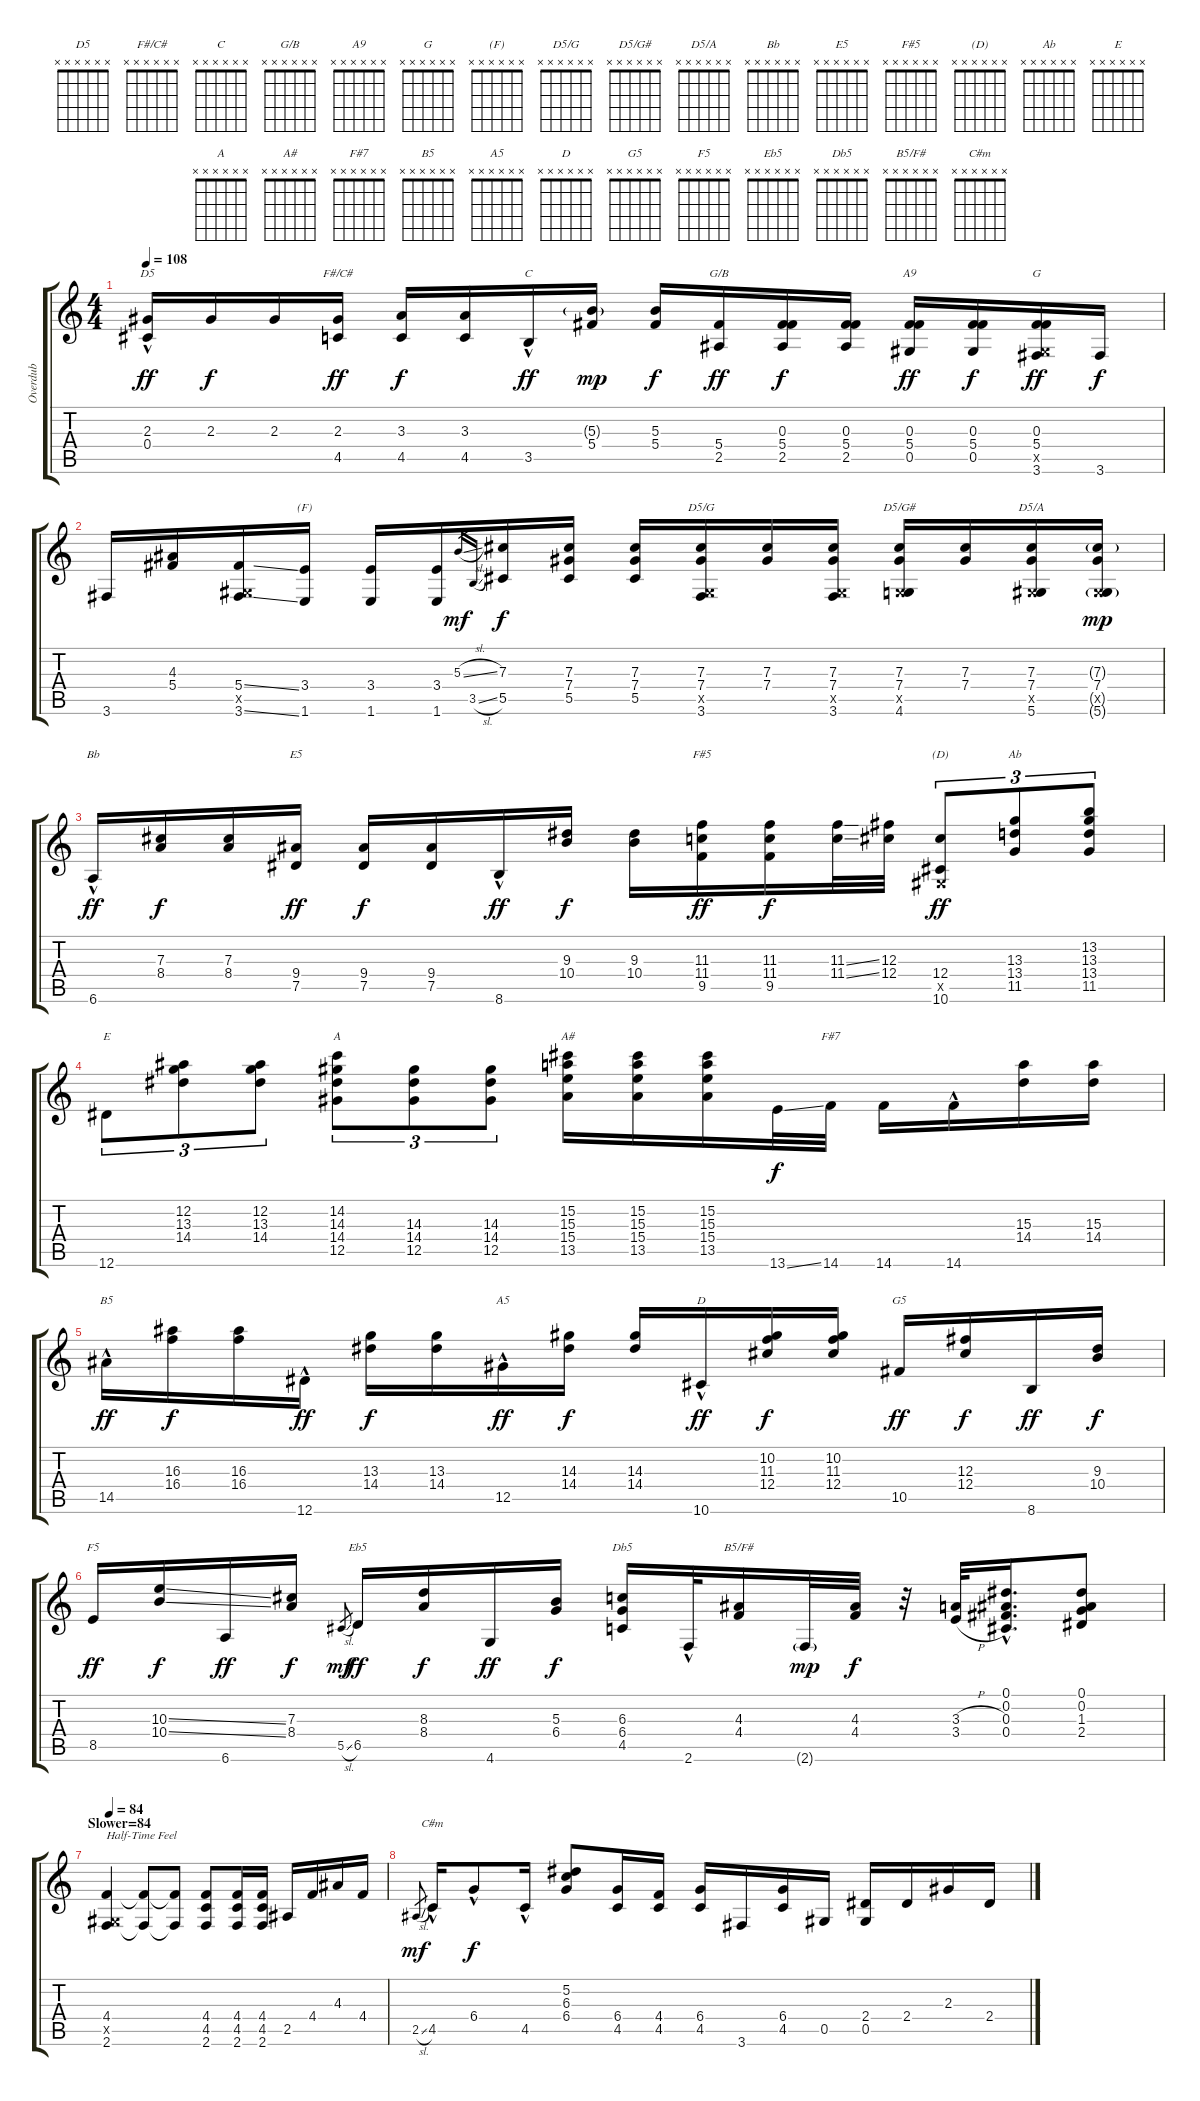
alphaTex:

\track ("Overdub" "Overdub") {instrument fretlessbass}
\staff {score tabs}
\tuning (Eb4 Bb3 Gb3 Db3 Ab2 Eb2) {hide}
\chord ("D5" x x x x x x) {firstfret 0}
\chord ("F#/C#" x x x x x x) {firstfret 0}
\chord ("C" x x x x x x) {firstfret 0}
\chord ("G/B" x x x x x x) {firstfret 0}
\chord ("A9" x x x x x x) {firstfret 0}
\chord ("G" x x x x x x) {firstfret 0}
\chord ("(F)" x x x x x x) {firstfret 0}
\chord ("D5/G" x x x x x x) {firstfret 0}
\chord ("D5/G#" x x x x x x) {firstfret 0}
\chord ("D5/A" x x x x x x) {firstfret 0}
\chord ("Bb" x x x x x x) {firstfret 0}
\chord ("E5" x x x x x x) {firstfret 0}
\chord ("F#5" x x x x x x) {firstfret 0}
\chord ("(D)" x x x x x x) {firstfret 0}
\chord ("Ab" x x x x x x) {firstfret 0}
\chord ("E" x x x x x x) {firstfret 0}
\chord ("A" x x x x x x) {firstfret 0}
\chord ("A#" x x x x x x) {firstfret 0}
\chord ("F#7" x x x x x x) {firstfret 0}
\chord ("B5" x x x x x x) {firstfret 0}
\chord ("A5" x x x x x x) {firstfret 0}
\chord ("D" x x x x x x) {firstfret 0}
\chord ("G5" x x x x x x) {firstfret 0}
\chord ("F5" x x x x x x) {firstfret 0}
\chord ("Eb5" x x x x x x) {firstfret 0}
\chord ("Db5" x x x x x x) {firstfret 0}
\chord ("B5/F#" x x x x x x) {firstfret 0}
\chord ("C#m" x x x x x x) {firstfret 0}
\ts (4 4)
\tempo 108
\clef g2
\ks c
(2.3 0.4{hac}).16{ch "D5" dy ff} 2.3.16{dy f} 2.3.16 (2.3 4.5).16{ch "F#/C#" dy ff} (3.3 4.5).16{dy f} (3.3 4.5).16 3.5{hac}.16{ch "C" dy ff} (5.3{g} 5.4).16{dy mp} (5.3 5.4).16{dy f} (5.4 2.5).16{ch "G/B" dy ff} (0.3 5.4 2.5).16{dy f} (0.3 5.4 2.5).16 (0.3 5.4 0.5).16{ch "A9" dy ff} (0.3 5.4 0.5).16{dy f} (0.3 5.4 0.5{x} 3.6).16{ch "G" dy ff} 3.6.16{dy f} |
3.6.16 (4.3 5.4).16 (5.4{ss} 0.5{x} 3.6{ss}).16 (3.4 1.6).16{ch "(F)"} (3.4 1.6).16 (3.4 1.6).16 5.3{sl}.16{gr dy mf} 3.5{sl}.16{gr} (7.3 5.5).16{dy f} (7.3 7.4 5.5).16 (7.3 7.4 5.5).16 (7.3 7.4 0.5{x} 3.6).16{ch "D5/G"} (7.3 7.4).16 (7.3 7.4 0.5{x} 3.6).16 (7.3 7.4 0.5{x} 4.6).16{ch "D5/G#"} (7.3 7.4).16 (7.3 7.4 0.5{x} 5.6).16{ch "D5/A"} (7.3{g} 7.4 0.5{g x} 5.6{g}).16{dy mp} |
6.6{hac}.16{ch "Bb" dy ff} (7.3 8.4).16{dy f} (7.3 8.4).16 (9.4 7.5).16{ch "E5" dy ff} (9.4 7.5).16{dy f} (9.4 7.5).16 8.6{hac}.16{dy ff} (9.3 10.4).16{dy f} (9.3 10.4).16 (11.3 11.4 9.5).16{ch "F#5" dy ff} (11.3 11.4 9.5).16{dy f} (11.3{ss} 11.4{ss}).32 (12.3 12.4).32 (12.4 0.5{x} 10.6).8{tu (3 2) ch "(D)" dy ff} (13.3 13.4 11.5).8{tu (3 2) ch "Ab"} (13.2 13.3 13.4 11.5).8{tu (3 2)} |
12.6.8{tu (3 2) ch "E"} (12.2 13.3 14.4).8{tu (3 2)} (12.2 13.3 14.4).8{tu (3 2)} (14.2 14.3 14.4 12.5).8{tu (3 2) ch "A"} (14.3 14.4 12.5).8{tu (3 2)} (14.3 14.4 12.5).8{tu (3 2)} (15.2 15.3 15.4 13.5).16{ch "A#"} (15.2 15.3 15.4 13.5).16 (15.2 15.3 15.4 13.5).16 13.6{ss}.32{dy f} 14.6.32{ch "F#7"} 14.6.16 14.6{hac}.16 (15.3 14.4).16 (15.3 14.4).16 |
14.5{hac}.16{ch "B5" dy ff} (16.3 16.4).16{dy f} (16.3 16.4).16 12.6{hac}.16{dy ff} (13.3 14.4).16{dy f} (13.3 14.4).16 12.5{hac}.16{ch "A5" dy ff} (14.3 14.4).16{dy f} (14.3 14.4).16 10.6{hac}.16{ch "D" dy ff} (10.2 11.3 12.4).16{dy f} (10.2 11.3 12.4).16 10.5.16{ch "G5" dy ff} (12.3 12.4).16{dy f} 8.6.16{dy ff} (9.3 10.4).16{dy f} |
8.5.16{ch "F5" dy ff} (10.3{ss} 10.4{ss}).16{dy f} 6.6.16{dy ff} (7.3 8.4).16{dy f} 5.5{sl}.8{gr dy mf} 6.5.16{ch "Eb5" dy ff} (8.3 8.4).16{dy f} 4.6.16{dy ff} (5.3 6.4).16{dy f} (6.3 6.4 4.5).16{ch "Db5"} 2.6{hac}.32 (4.3 4.4).16{ch "B5/F#"} 2.6{g}.32{dy mp} (4.3 4.4).32{dy f} r.32 (3.3{h} 3.4{h}).32 (0.1{hac} 0.2{hac} 0.3{hac} 0.4{hac}).16{d} (0.1 0.2 1.3 2.4).8 |
\section ("" "Slower=84")
\tempo 84
(4.4 0.5{x} 2.6).4{txt "Half-Time Feel"} (4.4{t} 2.6{t}).8 (4.4{t} 2.6{t}).8 (4.4 4.5 2.6).8 (4.4 4.5 2.6).16 (4.4 4.5 2.6).16 2.5.16 4.4.16 4.3.16 4.4.16 |
2.5{sl}.8{gr dy mf} 4.5{hac}.16{ch "C#m"} 6.4{hac}.8{dy f} 4.5{hac}.16 (5.2 6.3 6.4).8 (6.4 4.5).16 (4.4 4.5).16 (6.4 4.5).16 3.6.16 (6.4 4.5).16 0.5.16 (2.4 0.5).16 2.4.16 2.3.16 2.4.16
